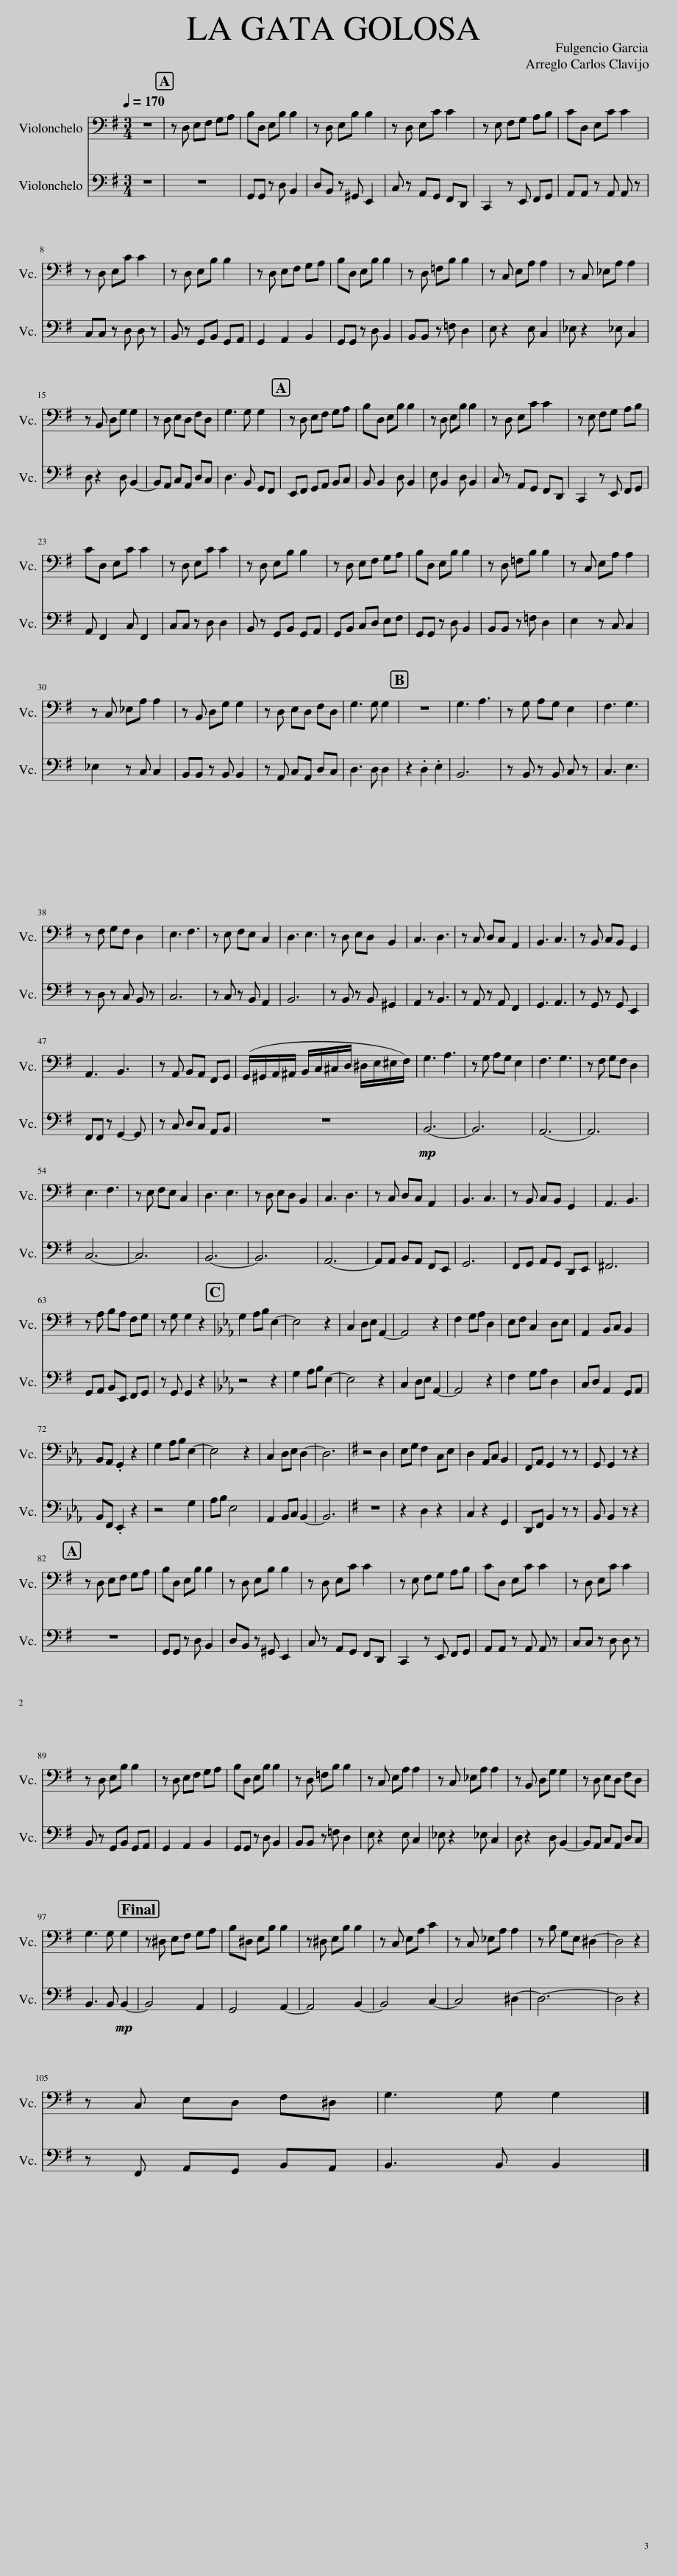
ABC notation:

X:1
%%score 1 2
L:1/8
Q:1/4=170
M:3/4
I:linebreak $
K:G
V:1 bass
V:2 bass
V:1
 z6 | z D, E,F, G,A, | B,D, E,B, B,2 | z D, E,B, B,2 | z D, E,C C2 | %5
 z E, F,G, A,B, | CD, E,C C2 |$ z D, E,C C2 | z D, E,B, B,2 | z D, E,F, G,A, | %10
 B,D, E,B, B,2 | z D, =F,B, B,2 | z C, E,A, A,2 | z C, _E,A, A,2 |$ z B,, D,G, G,2 | %15
 z D, E,D, F,D, | G,3 G, G,2 | z D, E,F, G,A, | B,D, E,B, B,2 | z D, E,B, B,2 | %20
 z D, E,C C2 | z E, F,G, A,B, |$ CD, E,C C2 | z D, E,C C2 | z D, E,B, B,2 | %25
 z D, E,F, G,A, | B,D, E,B, B,2 | z D, =F,B, B,2 | z C, E,A, A,2 |$ z C, _E,A, A,2 | %30
 z B,, D,G, G,2 | z D, E,D, F,D, | G,3 G, G,2 | z6 | G,3 A,3 | %35
 z G, A,G, E,2 | F,3 G,3 |$ z F, G,F, D,2 | E,3 F,3 | z E, F,E, C,2 | %40
 D,3 E,3 | z D, E,D, B,,2 | C,3 D,3 | z C, D,C, A,,2 | B,,3 C,3 | %45
 z B,, C,B,, G,,2 |$ A,,3 B,,3 | z A,, B,,A,, F,,G,, | (G,,/^G,,/A,,/^A,,/ B,,/C,/^C,/D,/ ^D,/E,/^E,/F,/) | G,3 A,3 | %50
 z G, A,G, E,2 | F,3 G,3 | z F, G,F, D,2 |$ E,3 F,3 | z E, F,E, C,2 | %55
 D,3 E,3 | z D, E,D, B,,2 | C,3 D,3 | z C, D,C, A,,2 | B,,3 C,3 | %60
 z B,, C,B,, G,,2 | A,,3 B,,3 |$ z A, B,A, F,G, | z G, G,2 z2 |[K:Eb] G,2 A,B, E,2- | %65
 E,4 z2 | C,2 D,E, A,,2- | A,,4 z2 | F,2 G,A, D,2 | E,F, C,2 D,E, | %70
 A,,2 B,,C, B,,2 |$ B,,A,, .G,,2 z2 | G,2 A,B, E,2- | E,4 z2 | C,2 D,E, D,2- | %75
 D,6 |[K:G] z4 D,2 | E,G, F,2 C,E, | D,2 A,,C, B,,2 | F,,A,, G,,2 z z | %80
 G,, G,,2 z z2 |$ z D, E,F, G,A, | B,D, E,B, B,2 | z D, E,B, B,2 | z D, E,C C2 | %85
 z E, F,G, A,B, | CD, E,C C2 | z D, E,C C2 |$ z D, E,B, B,2 | z D, E,F, G,A, | %90
 B,D, E,B, B,2 | z D, =F,B, B,2 | z C, E,A, A,2 | z C, _E,A, A,2 | z B,, D,G, G,2 | %95
 z D, E,D, F,D, |$ G,3 G, G,2 | z ^D, E,F, G,A, | B,^D, E,B, B,2 | z ^D, E,B, B,2 | %100
 z C, E,A, C2 | z C, _E,A, A,2 | z B, G,E, ^D,2- | D,4 z2 |$ z C, E,D, F,^D, | %105
 G,3 G, G,2 |] %106
V:2
 z6 | z6 | G,,G,, z D, B,,2 | D,B,, z ^G,, E,,2 | C, z A,,G,, F,,D,, | %5
 C,,2 z E,, F,,G,, | A,,A,, z A,, A,, z |$ C,C, z D, D, z | B,, z G,,B,, G,,A,, | G,,2 A,,2 B,,2 | %10
 G,,G,, z D, B,,2 | B,,B,, z =F, D,2 | E, z2 E, C,2 | _E, z2 _E, C,2 |$ D, z2 D, B,,2- | %15
 B,,A,, C,A,, D,C, | D,3 B,, G,,F,, | E,,F,, G,,A,, B,,C, | B,, B,,2 D, B,,2 | E, B,,2 D, B,,2 | %20
 C, z A,,G,, F,,D,, | C,,2 z E,, F,,G,, |$ A,, F,,2 C, F,,2 | C,C, z D, D,2 | B,, z G,,B,, G,,A,, | %25
 G,,B,, C,D, E,F, | G,,G,, z D, B,,2 | B,,B,, z =F, D,2 | E,2 z C, C,2 |$ _E,2 z C, C,2 | %30
 B,,B,, z B,, B,,2 | z A,, C,A,, D,C, | D,3 D, D,2 | z2 .D,2 .E,2 | B,,6 | %35
 z B,, z B,, C, z | C,3 E,3 |$ z D, z C, B,, z | C,6 | z C, z B,, A,,2 | %40
 B,,6 | z B,, z B,, ^G,,2 | A,,2 z B,,3 | z A,, z A,, F,,2 | G,,3 A,,3 | %45
 z G,, z G,, E,,2 |$ F,,F,, z G,,2- G,, | z C, D,C, A,,B,, | z6 |!mp! B,,6- | %50
 B,,6 | A,,6- | A,,6 |$ C,6- | C,6 | %55
 B,,6- | B,,6 | A,,6- | A,,A,, B,,A,, F,,E,, | G,,6 | %60
 F,,G,, A,,G,, D,,E,, | ^F,,6 |$ G,,A,, B,,E,, F,,G,, | z G,, G,,2 z2 |[K:Eb] z4 z2 | %65
 G,2 A,B, E,2- | E,4 z2 | C,2 D,E, A,,2- | A,,4 z2 | F,2 G,A, D,2 | %70
 C,D, A,,2 G,,A,, |$ B,,F,, .E,,2 z2 | z4 G,2 | A,B, E,4 | A,,2 B,,C, B,,2- | %75
 B,,6 |[K:G] z6 | z2 D,2 z2 | C,2 z2 G,,2 | D,,F,, B,,2 z z | %80
 B,, B,,2 z z2 |$ z6 | G,,G,, z D, B,,2 | D,B,, z ^G,, E,,2 | C, z A,,G,, F,,D,, | %85
 C,,2 z E,, F,,G,, | A,,A,, z A,, A,, z | C,C, z D, D, z |$ B,, z G,,B,, G,,A,, | G,,2 A,,2 B,,2 | %90
 G,,G,, z D, B,,2 | B,,B,, z =F, D,2 | E, z2 E, C,2 | _E, z2 _E, C,2 | D, z2 D, B,,2- | %95
 B,,A,, C,A,, D,C, |$ B,,3 B,,!mp! B,,2- | B,,4 A,,2 | G,,4 A,,2- | A,,4 B,,2- | %100
 B,,4 C,2- | C,4 ^D,2- | D,6- | D,4 z2 |$ z F,, A,,G,, B,,A,, | %105
 B,,3 B,, B,,2 |] %106
